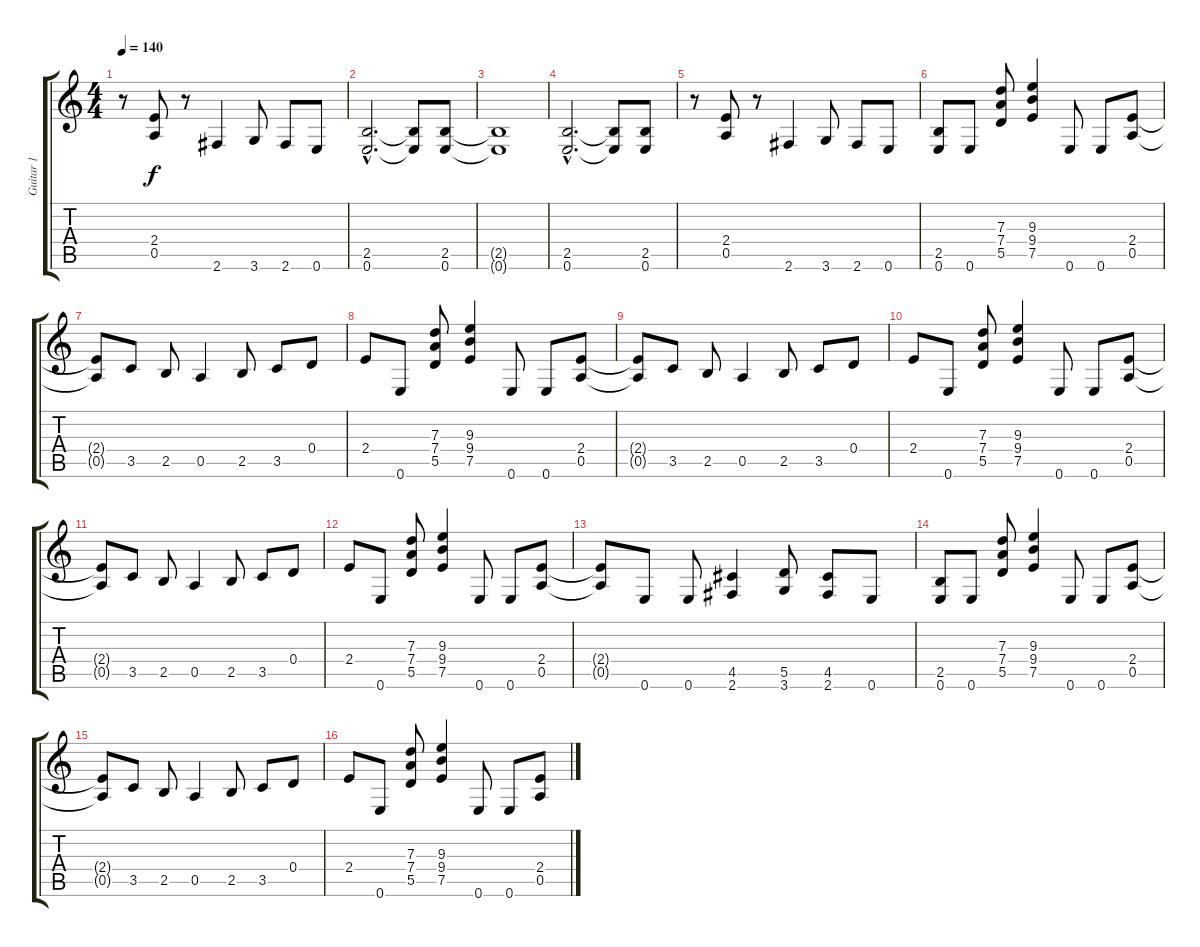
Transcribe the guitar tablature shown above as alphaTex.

\track ("Guitar 1            " "Guitar 1  ") {instrument distortionguitar}
\staff {score tabs}
\tuning (E4 B3 G3 D3 A2 E2) {hide}
\ts (4 4)
\tempo 140
\clef g2
\ks c
r.8{dy f} (2.4 0.5).8 r.8 2.6.4 3.6.8 2.6.8 0.6.8 |
(2.5{hac} 0.6{hac}).2{d} (2.5{t} 0.6{t}).8 (2.5 0.6).8 |
(2.5{t} 0.6{t}).1 |
(2.5{hac} 0.6{hac}).2{d} (2.5{t} 0.6{t}).8 (2.5 0.6).8 |
r.8 (2.4 0.5).8 r.8 2.6.4 3.6.8 2.6.8 0.6.8 |
(2.5 0.6).8 0.6.8 (7.3 7.4 5.5).8 (9.3 9.4 7.5).4 0.6.8 0.6.8 (2.4 0.5).8 |
(2.4{t} 0.5{t}).8 3.5.8 2.5.8 0.5.4 2.5.8 3.5.8 0.4.8 |
2.4.8 0.6.8 (7.3 7.4 5.5).8 (9.3 9.4 7.5).4 0.6.8 0.6.8 (2.4 0.5).8 |
(2.4{t} 0.5{t}).8 3.5.8 2.5.8 0.5.4 2.5.8 3.5.8 0.4.8 |
2.4.8 0.6.8 (7.3 7.4 5.5).8 (9.3 9.4 7.5).4 0.6.8 0.6.8 (2.4 0.5).8 |
(2.4{t} 0.5{t}).8 3.5.8 2.5.8 0.5.4 2.5.8 3.5.8 0.4.8 |
2.4.8 0.6.8 (7.3 7.4 5.5).8 (9.3 9.4 7.5).4 0.6.8 0.6.8 (2.4 0.5).8 |
(2.4{t} 0.5{t}).8 0.6.8 0.6.8 (4.5 2.6).4 (5.5 3.6).8 (4.5 2.6).8 0.6.8 |
(2.5 0.6).8 0.6.8 (7.3 7.4 5.5).8 (9.3 9.4 7.5).4 0.6.8 0.6.8 (2.4 0.5).8 |
(2.4{t} 0.5{t}).8 3.5.8 2.5.8 0.5.4 2.5.8 3.5.8 0.4.8 |
2.4.8 0.6.8 (7.3 7.4 5.5).8 (9.3 9.4 7.5).4 0.6.8 0.6.8 (2.4 0.5).8
